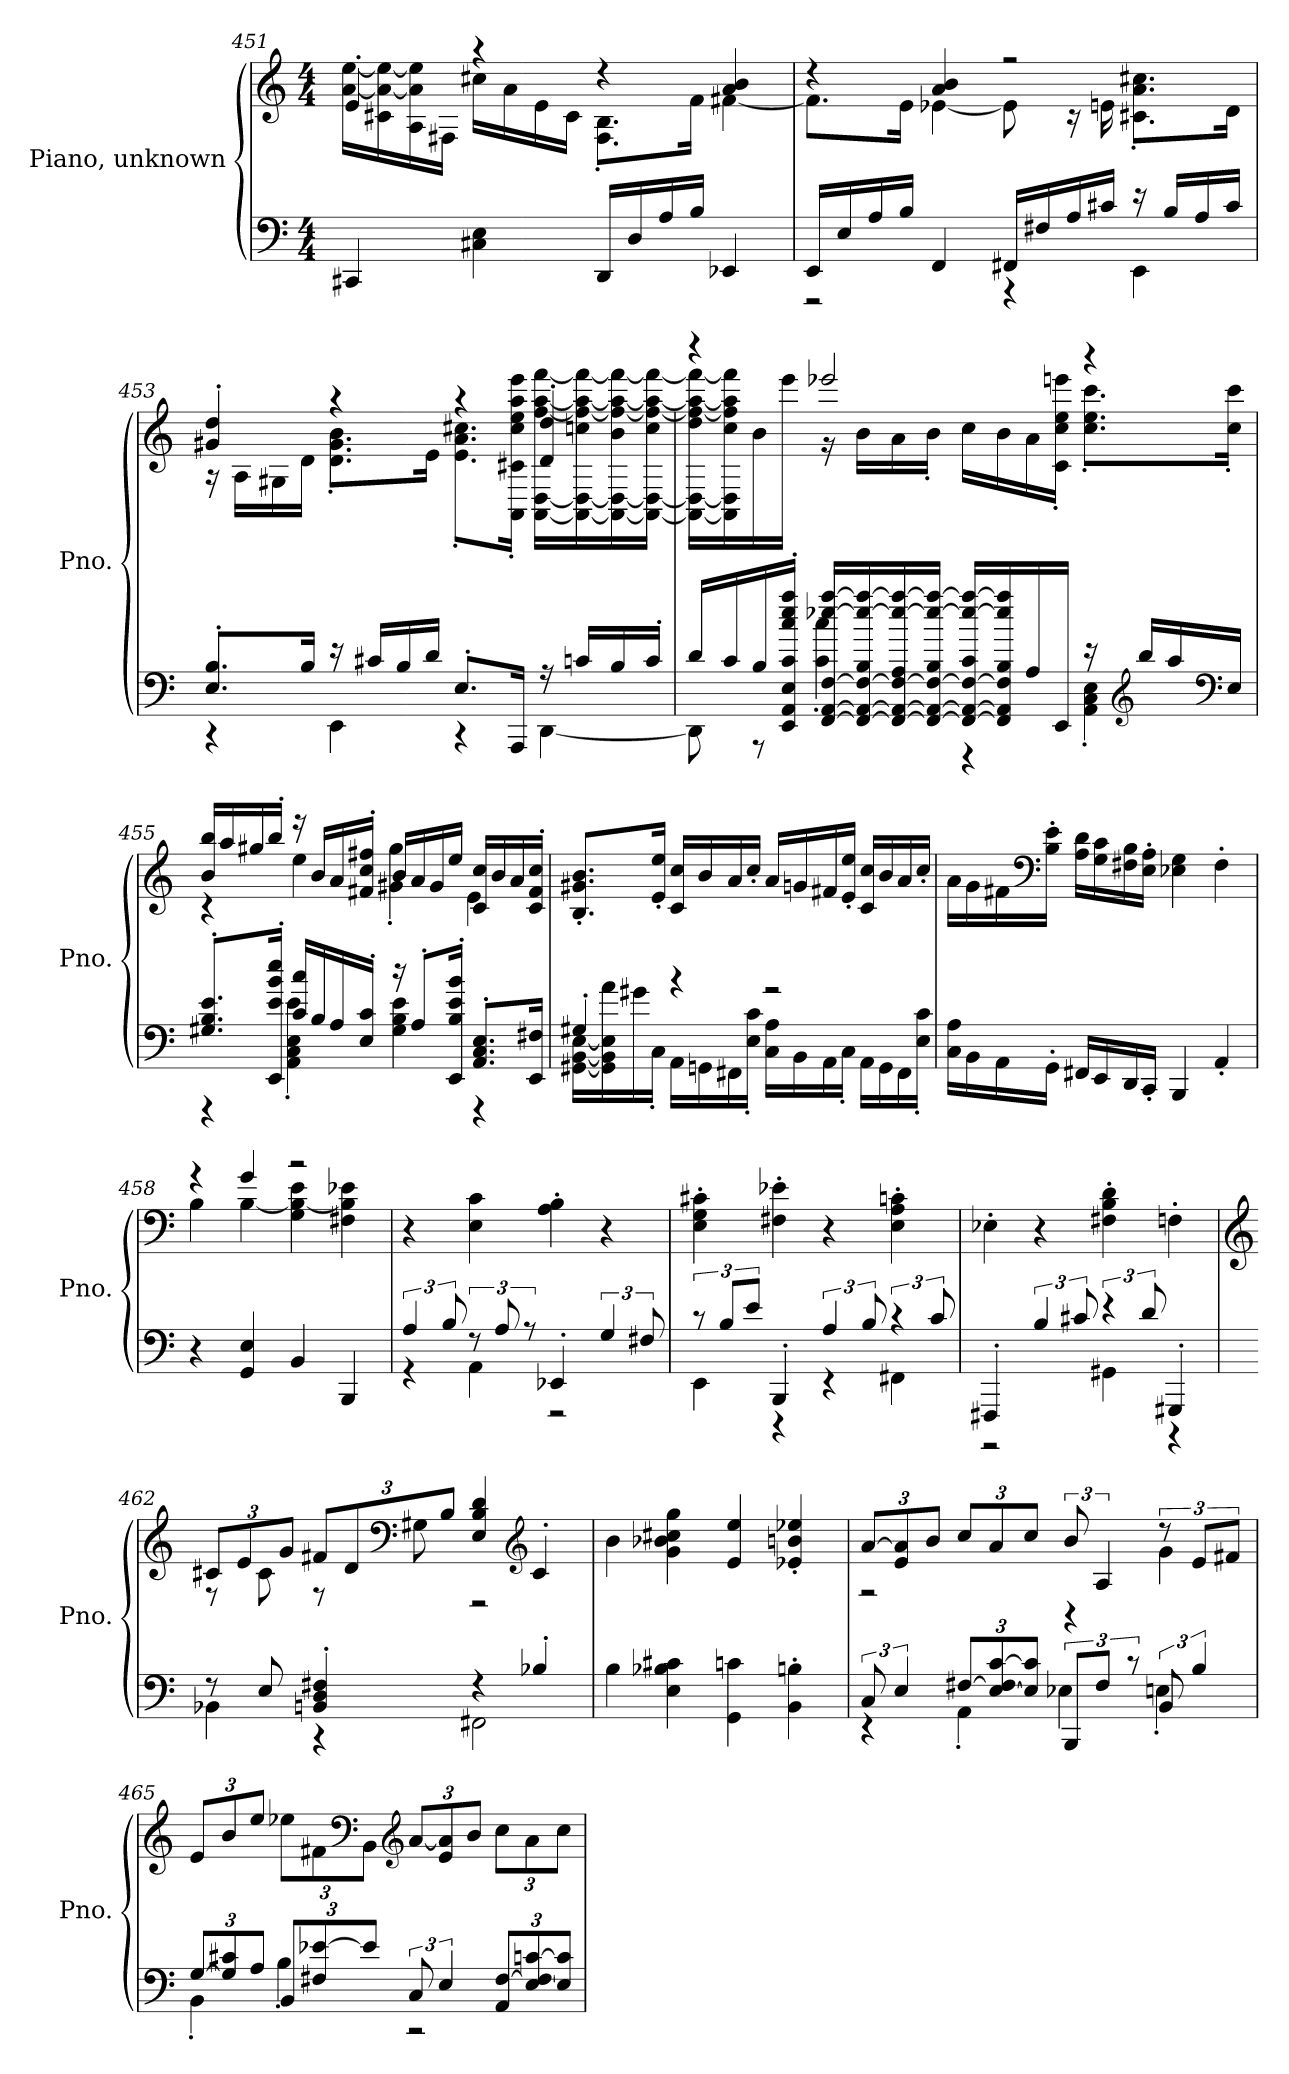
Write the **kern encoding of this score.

**kern	**kern
*part1	*part1
*staff2	*staff1
*I"Piano, unknown	*
*I'Pno.	*
!!LO:LB:g=z
*clefF4	*clefG2
*k[]	*k[]
*M4/4	*M4/4
=451	=451
*	*^
4CC#X/	4e'/	[16a\ [16ee\LL
.	.	16c#X\ 16a\_ 16ee\_
.	.	16A\ 16a\] 16ee\]
.	.	16F#X\JJ
4C#X\ 4E\	4r	16cc#X\LL
.	.	16a\
.	.	16e\
.	.	16c#\JJ
16DD/LL	4r	8.F#\' 8.B\'L
16D/	.	.
16A/	.	.
16B/JJ	.	16f\Jk
4EE-X/	4a/ 4b/	[4f#X\
=452	=452	=452
*^	*	*
16EE/LL	2r	4r	8.f#\L]
16E/	.	.	.
16A/	.	.	.
16B/JJ	.	.	16e\Jk
4FF/	.	4a/ 4b/	[4e-X\
16FF#X/LL	4r	2r	8e-\]
16F#X/	.	.	.
16A/	.	.	16r
16c#X/JJ	.	.	16en\
16r	4EE\	.	8.c#X\' 8.a\' 8.cc#X\'L
16B/LL	.	.	.
16A/	.	.	.
16c#/JJ	.	.	16d\Jk
!!LO:LB:g=z	!!
=453	=453	=453	=453
8.E/' 8.B/'L	4r	4g#X/' 4dd/'	16r
.	.	.	16A\LL
.	.	.	16G#X\
16B/Jk	.	.	16d\JJ
16r	4EE\	4r	8.d\' 8.g#\' 8.b\'L
16c#X/LL	.	.	.
16B/	.	.	.
16d/JJ	.	.	16e\Jk
8.E'/L	4r	4r	8.e\' 8.a\' 8.cc#X\'L
16AAA/Jk	.	.	16AA\' 16c#X\' 16cc#\' 16ee\' 16aa\' 16eee\'Jk
16r	[4DD\	4d/' 4dd/'	[16AA\ [16D\ [16ff\ [16aa\ [16fff\LL
16cn/LL	.	.	16AA\_ 16D\_ 16ccn\ 16ff\_ 16aa\_ 16fff\_
16B/	.	.	16AA\_ 16D\_ 16b\ 16ff\_ 16aa\_ 16fff\_
16c'/JJ	.	.	16AA\_ 16D\_ 16cc\ 16ff\_ 16aa\_ 16fff\_JJ
!!LO:PB:g=z	!!
=454	=454	=454	=454
16d/LL	8DD\]	4r	16AA\_ 16D\_ 16dd\ 16ff\_ 16aa\_ 16fff\_LL
16c/	.	.	16AA\] 16D\] 16cc\ 16ff\] 16aa\] 16fff\]
16B/	8r	.	16b\
16EE/' 16AA/' 16E/' 16c/' 16cc/' 16ee/' 16aa/'JJ	.	.	16eee\JJ
[16FF/ [16AA/ [16F/ [16ee-X/ [16aa/LL	4c\' 4cc\'	2eee-X/	16r
16FF/_ 16AA/_ 16F/_ 16B/ 16ee-/_ 16aa/_	.	.	16b\LL
16FF/_ 16AA/_ 16F/_ 16A/ 16ee-/_ 16aa/_	.	.	16a\
16FF/_ 16AA/_ 16F/_ 16B/ 16ee-/_ 16aa/_JJ	.	.	16b'\JJ
16FF/_ 16AA/_ 16F/_ 16c/ 16ee-/_ 16aa/_LL	4r	.	16cc\LL
16FF/] 16AA/] 16F/] 16B/ 16ee-/] 16aa/]	.	.	16b\
16A/	.	.	16a\
16EE/JJ	.	.	16c\' 16cc\' 16ee\' 16eeen\'JJ
16r	4AA\' 4C\' 4E\'	4r	8.cc\' 8.ee\' 8.ccc\'L
*clefG2	*	*	*
16bb/LL	.	.	.
16aa/	.	.	.
*clefF4	*	*	*
16E/JJ	.	.	16cc\' 16ccc\'Jk
=455	=455	=455	=455
8.G#X/' 8.B/' 8.e/'L	4r	16b/ 16bb/LL	4r
.	.	16aa/	.
.	.	16gg#X/	.
16EE/' 16e/' 16b/' 16ee/'Jk	.	16bb'/JJ	.
16c/ 16cc/LL	4AA\' 4C\' 4E\' 4e\'	16r	4ee\
16B/	.	16b/LL	.
16A/	.	16a/	.
16E/' 16c/'JJ	.	16f#X/' 16cc/' 16ff#X/'JJ	.
16r	4G#\ 4B\ 4e\	16b/LL	4g#X\' 4gg#\'
8A'/L	.	16a/	.
.	.	16g#/	.
16EE/' 16B/' 16e/' 16b/'Jk	.	16ee/JJ	.
8.AA/' 8.C/' 8.E/'L	4r	16c/ 16cc/LL	4e\
.	.	16b/	.
.	.	16a/	.
16EE/ 16F#X/Jk	.	16c/' 16f#/' 16cc/'JJ	.
*	*	*v	*v
!!LO:LB:g=z
=456	=456	=456
4G#X'/	[16GG#X\ [16BB\ [16E\LL	8.B/' 8.g#X/' 8.b/'L
.	16GG#\] 16BB\] 16E\] 16a\	.
.	16g#X\	.
.	16C'\JJ	16e/' 16ee/'Jk
4r	16AA\LL	16c/ 16cc/LL
.	16GGn\	16b/
.	16FF#X\	16a/
.	16E\' 16c\'JJ	16cc'/JJ
2r	16C\ 16A\LL	16a/LL
.	16BB\	16gn/
.	16AA\	16f#X/
.	16C'\JJ	16e/' 16ee/'JJ
.	16AA\LL	16c/ 16cc/LL
.	16GG\	16b/
.	16FF#\	16a/
.	16E\' 16c\'JJ	16cc'/JJ
*v	*v	*
=457	=457
16C\ 16A\LL	16a\LL
16BB\	16g\
16AA\	16f#X\
*	*clefF4
16GG'\JJ	16B\' 16e\'JJ
16FF#X/LL	16A\ 16d\LL
16EE/	16G\ 16c\
16DD/	16F#X\ 16B\
16CC'/JJ	16E\' 16A\'JJ
4BBB/	4E-X\ 4G\
4AA'/	4F#'\
=458	=458
*	*^
4r	4r	4B\
4GG/ 4E/	4g/	[4B\
4BB/	2r	4G\ 4B\_ 4e\
4BBB/	.	4F#X\ 4B\] 4e-X\
*	*v	*v
!!LO:LB:g=z
=459	=459
*^	*
6A/	4r	4r
12B/	.	.
12r	4AA\	4E\ 4c\
12A/	.	.
12r	.	.
4EE-X'/	2r	4A\' 4B\'
6G/	.	4r
12F#X/	.	.
=460	=460	=460
12r	4EE\	4E\' 4G\' 4c#X\'
12B/L	.	.
12e/J	.	.
4BBB'/	4r	4F#X\' 4e-X\'
6A/	4r	4r
12B/	.	.
6r	4FF#X\	4E\' 4A\' 4cn\'
12c/	.	.
=461	=461	=461
4FFF#X'/	2r	4E-X'\
6B/	.	4r
12c#X/	.	.
6r	4GG#X\	4F#X\' 4B\' 4d\'
12d/	.	.
4GGG#X'/	4r	4Fn'\
!!LO:LB:g=z
=462	=462	=462
*	*	*clefG2
*	*	*Xbrackettup
*	*	*^
8r	4BB-X\	12c#X/L	8r
.	.	12e/	.
8E/	.	.	8c#\
.	.	12g/J	.
4BBn/' 4D/' 4F#X/'	4r	12f#X/L	8r
.	.	12d/	.
*	*	*clefF4	*
.	.	.	8G#X\
.	.	12B/J	.
4r	2FF#X\	4E/ 4B/ 4d/	2r
*	*	*clefG2	*
4B-X'/	.	4c#'/	.
*v	*v	*	*
*	*v	*v
=463	=463
4B\	4b\
4E\ 4B-X\ 4c#X\	4g\ 4b-X\ 4cc#X\ 4gg\
4GG\ 4cn\	4e/ 4ee/
4BB\' 4Bn\'	4e-X/' 4bn/' 4ee-X/'
=464	=464
*^	*^
12C/	4r	[12a/L	2r
6E/	.	12e/ 12a/]	.
.	.	12b/J	.
*Xbrackettup	*	*	*
[12F#X/L	4AA'\	12cc/L	.
[12E/ 12F#/] [12c/	.	12a/	.
12E/] 12c/]J	.	12cc/J	.
*brackettup	*	*brackettup	*
12BBB/L	4E-X\	12b/	4r
12F#/J	.	6A/	.
12r	.	.	.
12BB/	4En'\	12r	4g\
6B/	.	12e/L	.
.	.	12f#X/J	.
*	*	*v	*v
!!LO:LB:g=z
=465	=465	=465
*Xbrackettup	*	*Xbrackettup
[12G/L	4BB'\	12e/L
12G/] 12c#X/	.	12b/
12A/J	.	12ee/J
12BB/L	4B'\	12ee-X\L
12F#X/ [12e-X/	.	12f#X\
*	*	*clefF4
12e-/J]	.	12BB\J
*	*	*clefG2
*brackettup	*	*
12C/	2r	[12a/L
6E/	.	12e/ 12a/]
.	.	12b/J
*Xbrackettup	*	*
12AA/ [12F#/L	.	12cc\L
[12E/ 12F#/] [12cn/	.	12a\
12E/] 12c/]J	.	12cc\J
*v	*v	*
=	=
*-	*-
